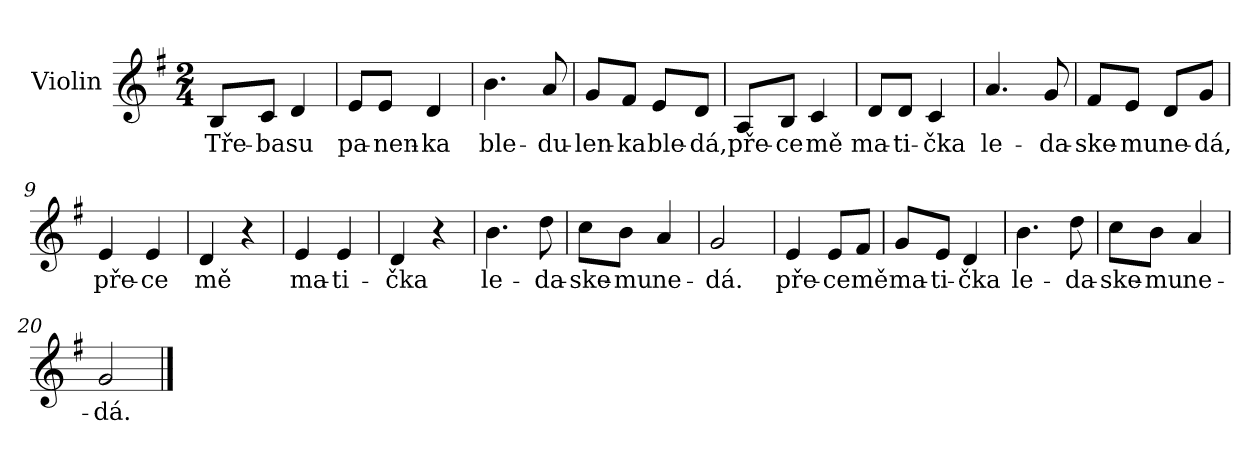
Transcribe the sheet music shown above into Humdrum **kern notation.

**kern	**text
*part1	*part1
*staff1	*staff1
*I"Violin	*
*I'Vln.	*
*clefG2	*
*k[f#]	*
*M2/4	*
=1	=1
!	!LO:LY:b
8B/L	Tře-
!	!LO:LY:b
8c/J	-ba
!	!LO:LY:b
4d/	su
=2	=2
!	!LO:LY:b
8e/L	pa-
!	!LO:LY:b
8e/J	-nen-
!	!LO:LY:b
4d/	-ka
=3	=3
!	!LO:LY:b
4.b\	ble-
!	!LO:LY:b
8a/	-du-
=4	=4
!	!LO:LY:b
8g/L	-len-
!	!LO:LY:b
8f#/J	-ka
!	!LO:LY:b
8e/L	ble-
!	!LO:LY:b
8d/J	-dá,
!!LO:LB:g=z
=5	=5
!	!LO:LY:b
8A/L	pře-
!	!LO:LY:b
8B/J	ce
!	!LO:LY:b
4c/	mě
=6	=6
!	!LO:LY:b
8d/L	ma-
!	!LO:LY:b
8d/J	-ti-
!	!LO:LY:b
4c/	-čka
=7	=7
!	!LO:LY:b
4.a/	le-
!	!LO:LY:b
8g/	-da-
=8	=8
!	!LO:LY:b
8f#/L	-ske-
!	!LO:LY:b
8e/J	-mu
!	!LO:LY:b
8d/L	ne-
!	!LO:LY:b
8g/J	-dá,
!!LO:LB:g=z
=9	=9
!	!LO:LY:b
4e/	pře-
!	!LO:LY:b
4e/	-ce
=10	=10
!	!LO:LY:b
4d/	mě
4r	.
=11	=11
!	!LO:LY:b
4e/	ma-
!	!LO:LY:b
4e/	-ti-
=12	=12
!	!LO:LY:b
4d/	-čka
4r	.
=13	=13
!	!LO:LY:b
4.b\	le-
!	!LO:LY:b
8dd\	-da-
=14	=14
!	!LO:LY:b
8cc\L	-ske-
!	!LO:LY:b
8b\J	-mu
!	!LO:LY:b
4a/	ne-
=15	=15
!	!LO:LY:b
2g/	-dá.
!!LO:LB:g=z
=16	=16
!	!LO:LY:b
4e/	pře-
!	!LO:LY:b
8e/L	-ce
!	!LO:LY:b
8f#/J	mě
=17	=17
!	!LO:LY:b
8g/L	ma-
!	!LO:LY:b
8e/J	-ti-
!	!LO:LY:b
4d/	-čka
=18	=18
!	!LO:LY:b
4.b\	le-
!	!LO:LY:b
8dd\	-da-
=19	=19
!	!LO:LY:b
8cc\L	-ske-
!	!LO:LY:b
8b\J	-mu
!	!LO:LY:b
4a/	ne-
=20	=20
!	!LO:LY:b
2g/	-dá.
==	==
*-	*-
